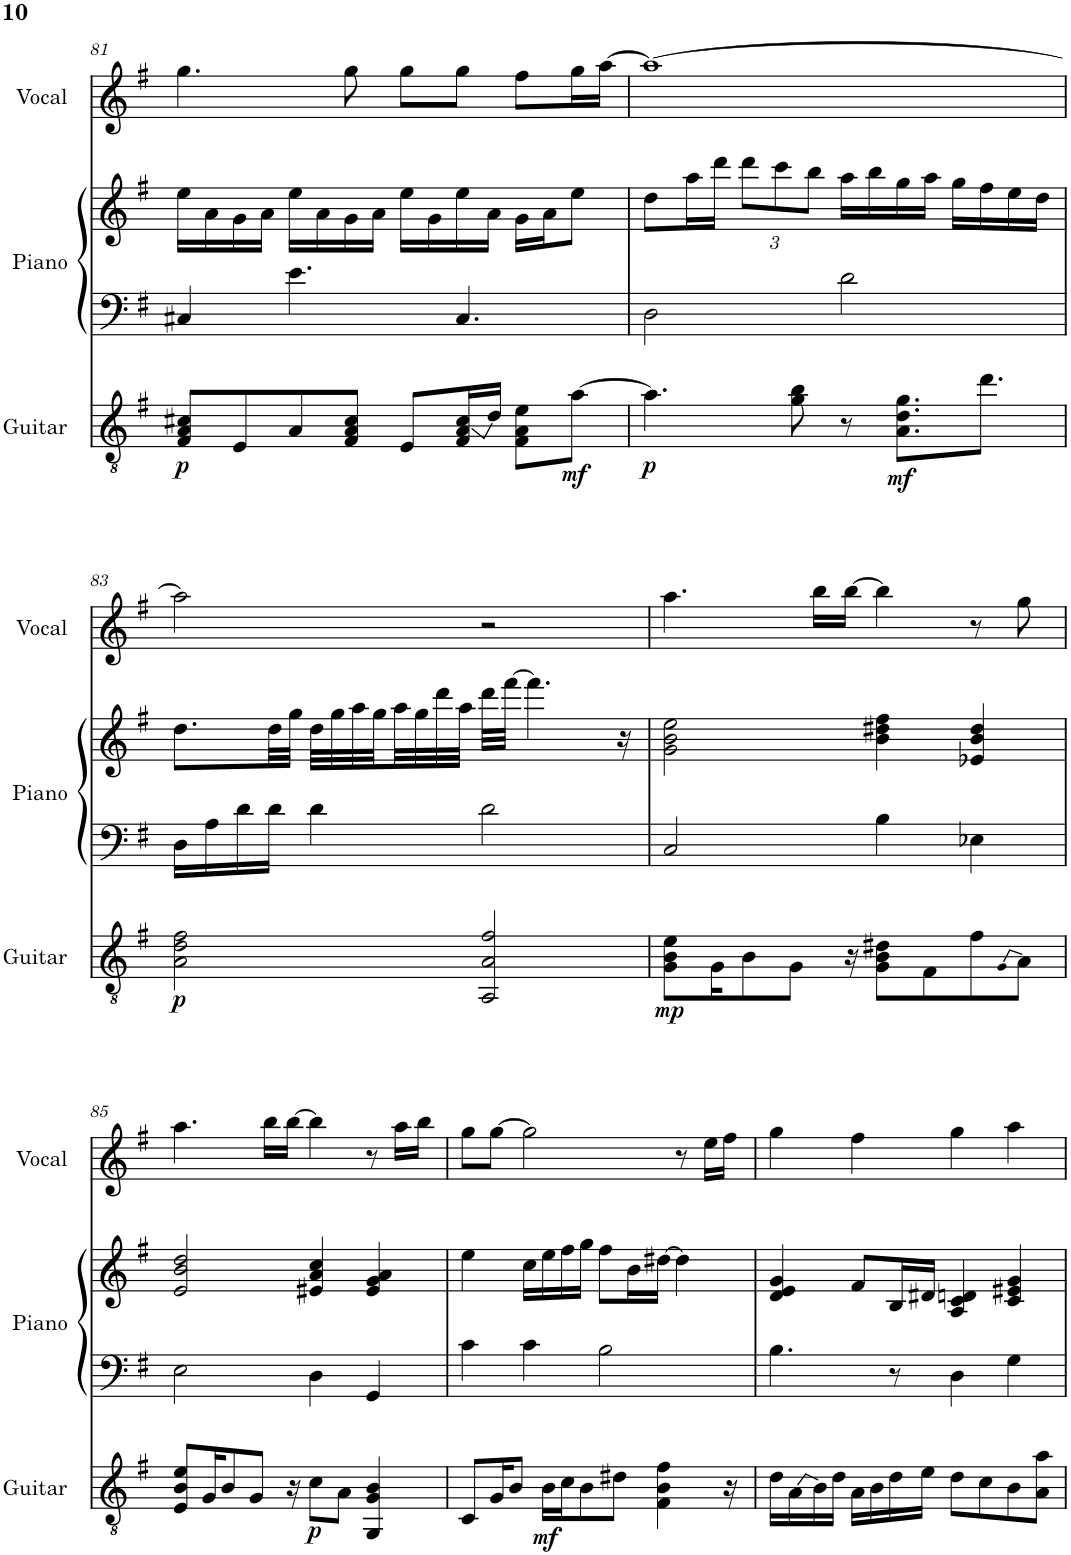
**kern	**dynam	**kern	**kern	**kern
*part3	*part3	*part2	*part2	*part1
*staff4	*staff4	*staff3	*staff2	*staff1
*I"Haruki (Guitar)	*	*I"Kazusa (Piano)	*	*I"Setsuna (Vocal)
*I'Guitar	*	*I'Piano	*	*I'Vocal
!!LO:PB:g=z
*clefGv2	*	*clefF4	*clefG2	*clefG2
*k[f#]	*	*k[f#]	*k[f#]	*k[f#]
*M4/4	*	*M4/4	*M4/4	*M4/4
=81	=81	=81	=81	=81
!	!LO:DY:b	!	!	!
8F#/ 8A/ 8c#X/L	p	4C#X/	16ee\LL	4.gg\
.	.	.	16a\	.
8E/	.	.	16g\	.
.	.	.	16a\JJ	.
8A/	.	4.e\	16ee\LL	.
.	.	.	16a\	.
8F#/ 8A/ 8c#/J	.	.	16g\	8gg\
.	.	.	16a\JJ	.
8E/L	.	.	16ee\LL	8gg\L
.	.	.	16g\	.
16F#/ 16A/ 16c#/L	.	4.C#/	16ee\	8gg\J
16d/JJ	.	.	16a\JJ	.
8F#\ 8A\ 8e\L	.	.	16g\LL	8ff#\L
.	.	.	16a\J	.
!	!LO:DY:b	!	!	!
[8a\J	mf	.	8ee\J	16gg\L
.	.	.	.	[16aa\JJ
=82	=82	=82	=82	=82
!	!LO:DY:b	!	!	!
4.a\]	p	2D\	8dd\L	1aa_
.	.	.	16aa\L	.
.	.	.	16ddd\JJ	.
*	*	*	*Xbrackettup	*
.	.	.	12ddd\L	.
.	.	.	12ccc\	.
8g\ 8b\	.	.	.	.
.	.	.	12bb\J	.
8r	.	2d\	16aa\LL	.
.	.	.	16bb\	.
!	!LO:DY:b	!	!	!
8.A\ 8.d\ 8.g\L	mf	.	16gg\	.
.	.	.	16aa\JJ	.
.	.	.	16gg\LL	.
8.dd\J	.	.	16ff#\	.
.	.	.	16ee\	.
.	.	.	16dd\JJ	.
!!LO:LB:g=z
=83	=83	=83	=83	=83
!	!LO:DY:b	!	!	!
2A\ 2d\ 2f#\	p	16D\LL	8.dd\L	2aa\]
.	.	16A\	.	.
.	.	16d\	.	.
.	.	16d\JJ	32dd\LL	.
.	.	.	32gg\JJJ	.
.	.	4d\	32dd\LLL	.
.	.	.	32gg\	.
.	.	.	32aa\	.
.	.	.	32gg\	.
.	.	.	32aa\	.
.	.	.	32gg\	.
.	.	.	32ddd\	.
.	.	.	32aa\JJJ	.
2AA/ 2A/ 2f#/	.	2d\	32ddd\LLL	2r
.	.	.	[32fff#\JJJ	.
.	.	.	4.fff#\]	.
.	.	.	16r	.
=84	=84	=84	=84	=84
!	!LO:DY:b	!	!	!
8G\ 8B\ 8e\L	mp	2C/	2g\ 2b\ 2ee\	4.aa\
16G\K	.	.	.	.
8B\	.	.	.	.
8G\J	.	.	.	.
.	.	.	.	16bb\LL
16r	.	.	.	[16bb\JJ
8G\ 8B\ 8d#X\L	.	4B\	4b\ 4dd#X\ 4ff#\	4bb\]
8F#\	.	.	.	.
8f#\	.	4E-X\	4e-X/ 4b/ 4dd#/	8r
qG	.	.	.	.
8A\J	.	.	.	8gg\
!!LO:LB:g=z
=85	=85	=85	=85	=85
8E/ 8B/ 8e/L	.	2E\	2e/ 2b/ 2dd/	4.aa\
16G/K	.	.	.	.
8B/	.	.	.	.
8G/J	.	.	.	.
.	.	.	.	16bb\LL
16r	.	.	.	[16bb\JJ
!	!LO:DY:b	!	!	!
8c\L	p	4D\	4e#X/ 4a/ 4cc/	4bb\]
8A\J	.	.	.	.
4GG/ 4G/ 4B/	.	4GG/	4e#/ 4g/ 4a/	8r
.	.	.	.	16aa\LL
.	.	.	.	16bb\JJ
=86	=86	=86	=86	=86
8C/L	.	4c\	4ee\	8gg\L
16G/K	.	.	.	[8gg\J
8B/J	.	.	.	.
.	.	4c\	16cc\LL	2gg\]
!	!LO:DY:b	!	!	!
16B\LL	mf	.	16ee\	.
16c\J	.	.	16ff#\	.
8B\	.	.	16gg\JJ	.
.	.	2B\	8ff#\L	.
8d#X\J	.	.	.	.
.	.	.	16b\L	.
4F#\ 4B\ 4f#\	.	.	[16dd#X\JJ	.
.	.	.	4dd#\]	8r
.	.	.	.	16ee\LL
16r	.	.	.	16ff#\JJ
=87	=87	=87	=87	=87
16d\LL	.	4.B\	4d/ 4e/ 4g/	4gg\
16A\	.	.	.	.
16B\	.	.	.	.
16d\JJ	.	.	.	.
16A\LL	.	.	8f#/L	4ff#\
16B\	.	.	.	.
16d\	.	8r	16B/L	.
16e\JJ	.	.	16d#X/JJ	.
8d\L	.	4D\	4A/ 4c/ 4dn/	4gg\
8c\	.	.	.	.
8B\	.	4G\	4c/ 4e#X/ 4g/	4aa\
8A\ 8a\J	.	.	.	.
=	=	=	=	=
*-	*-	*-	*-	*-
